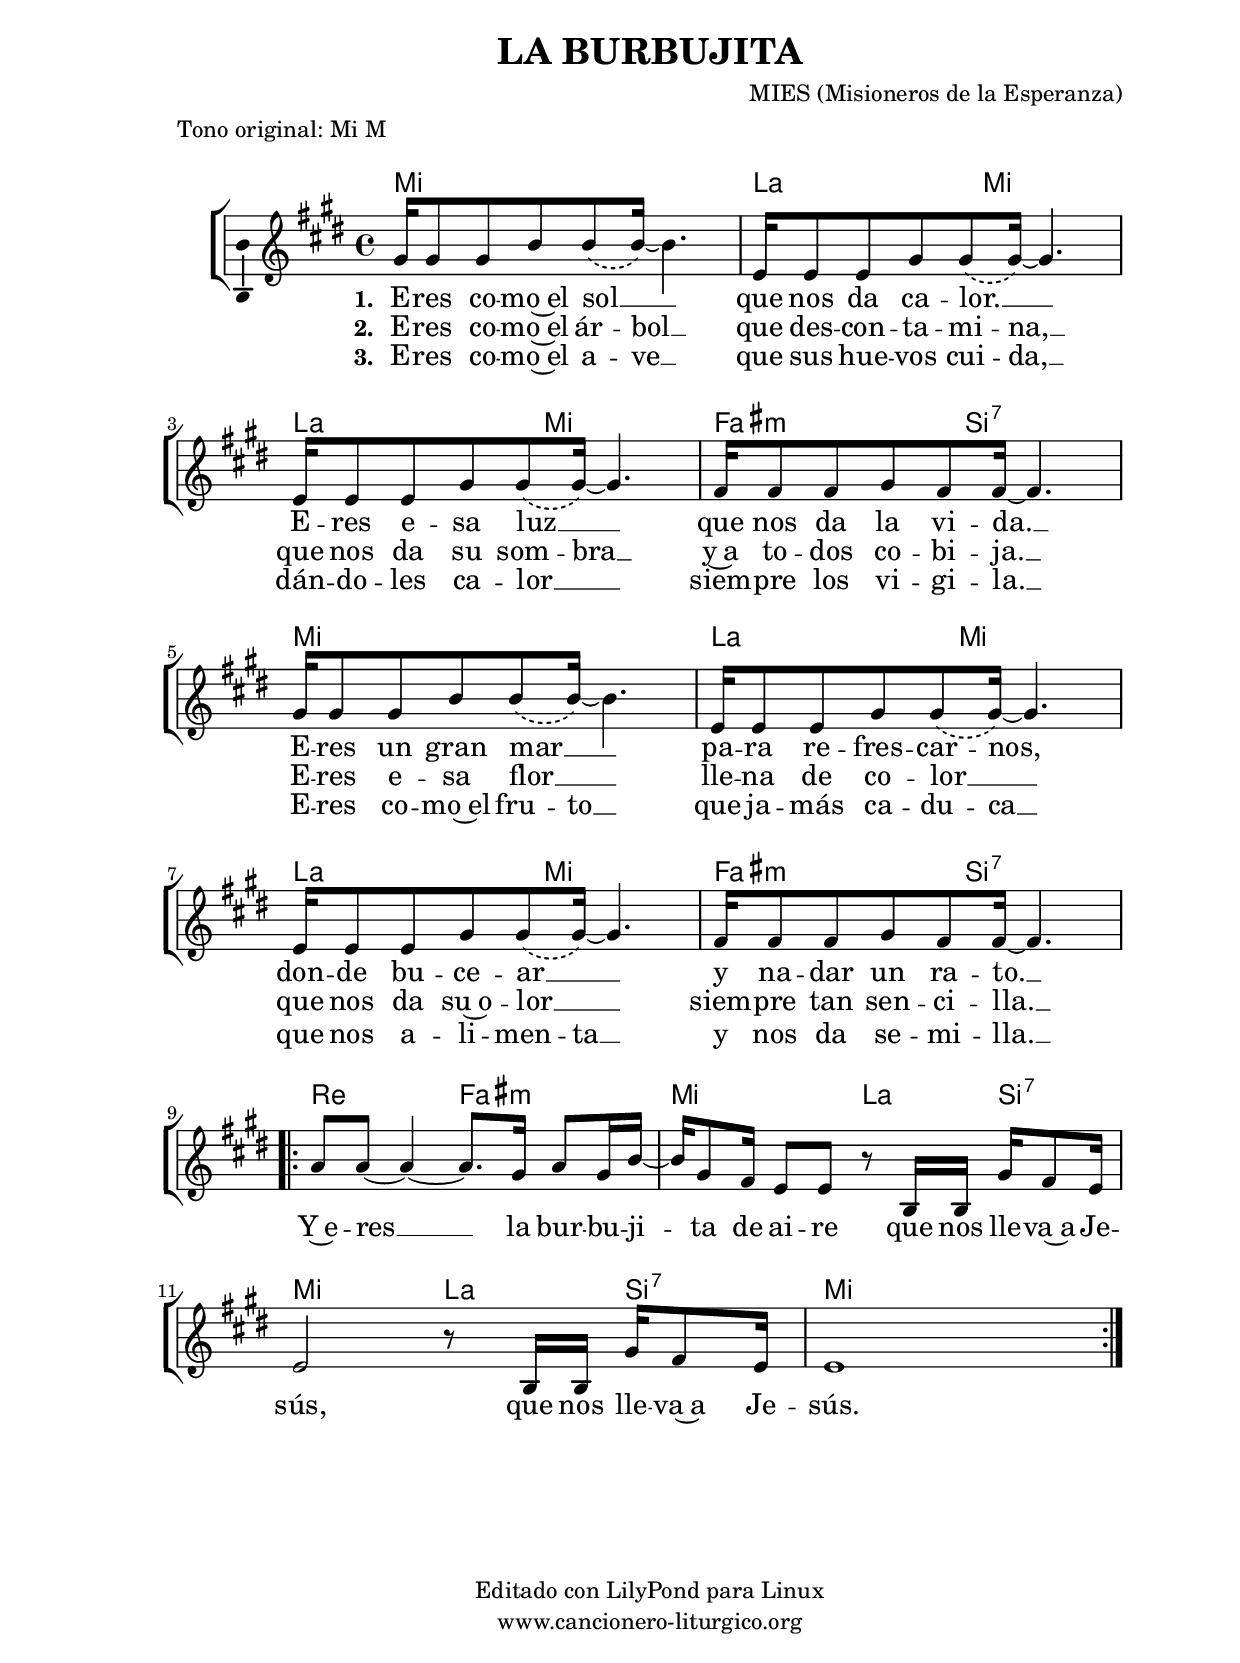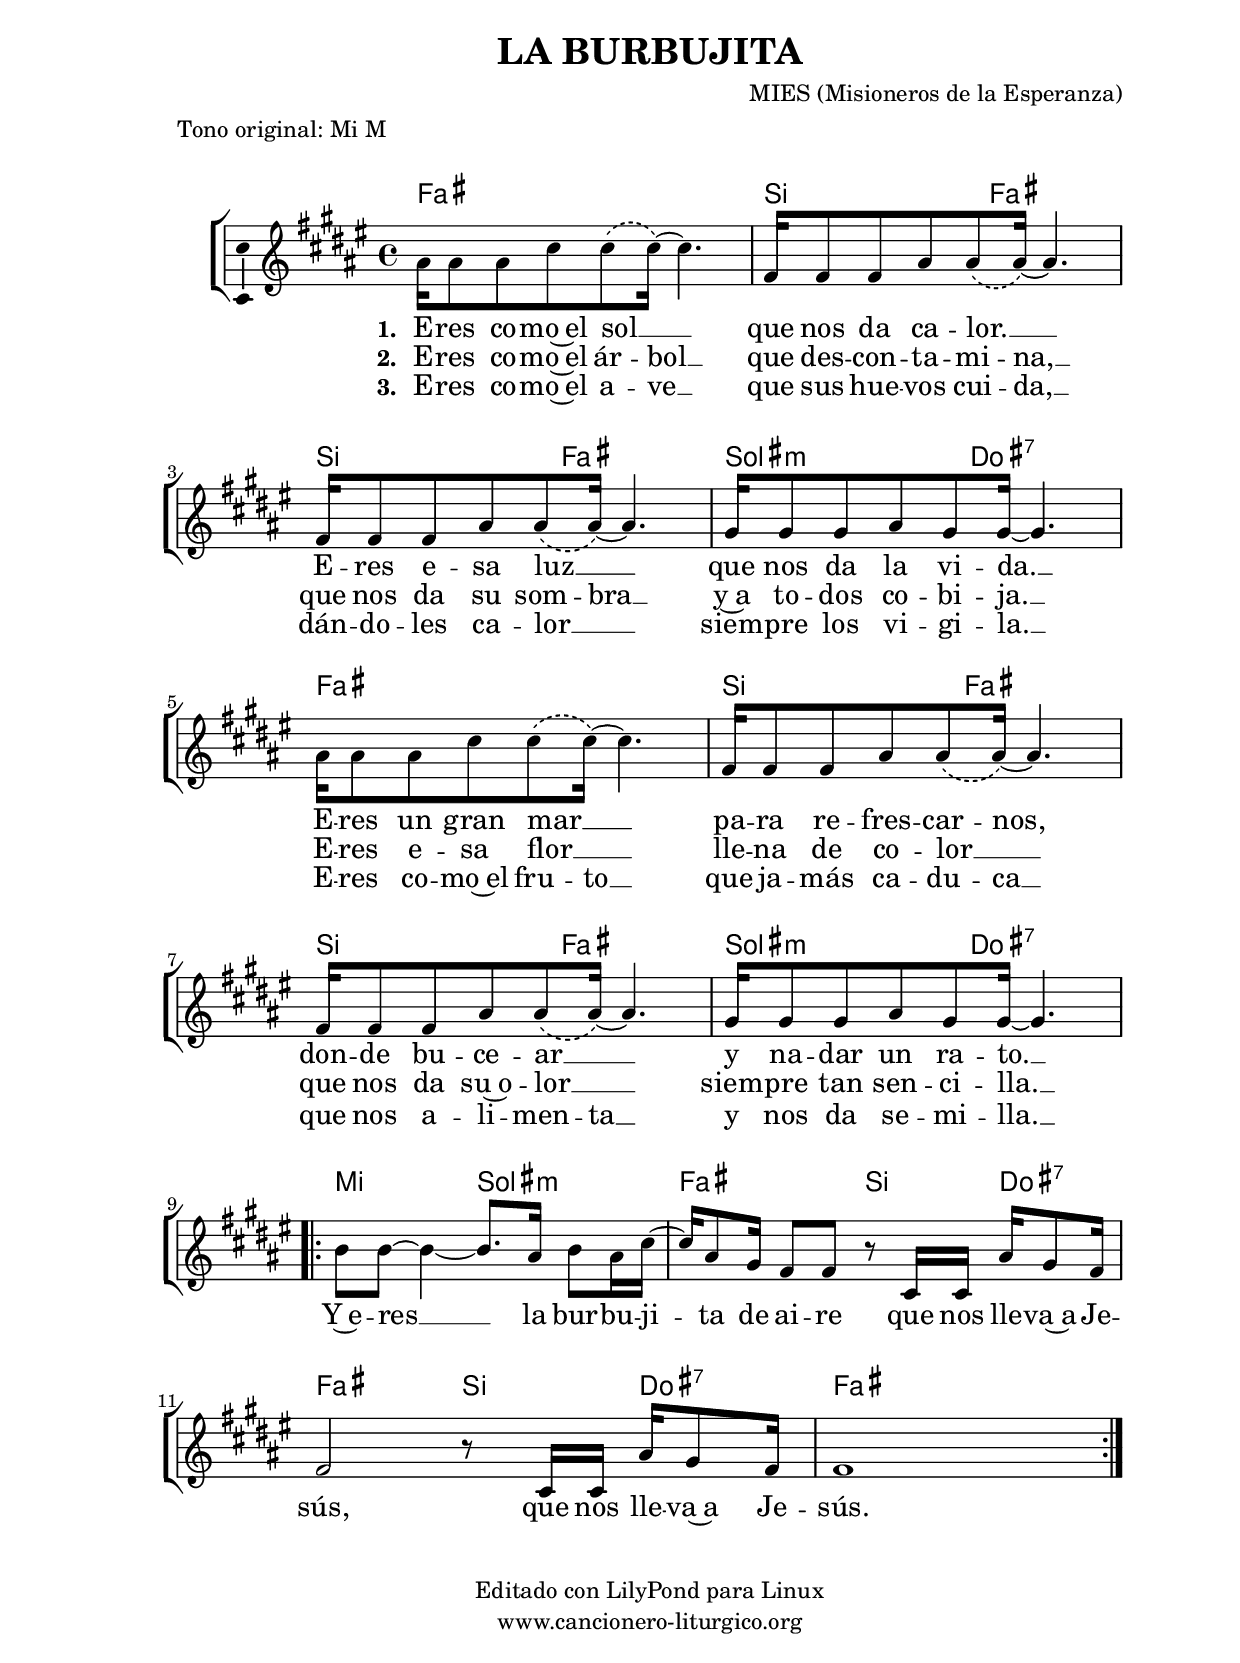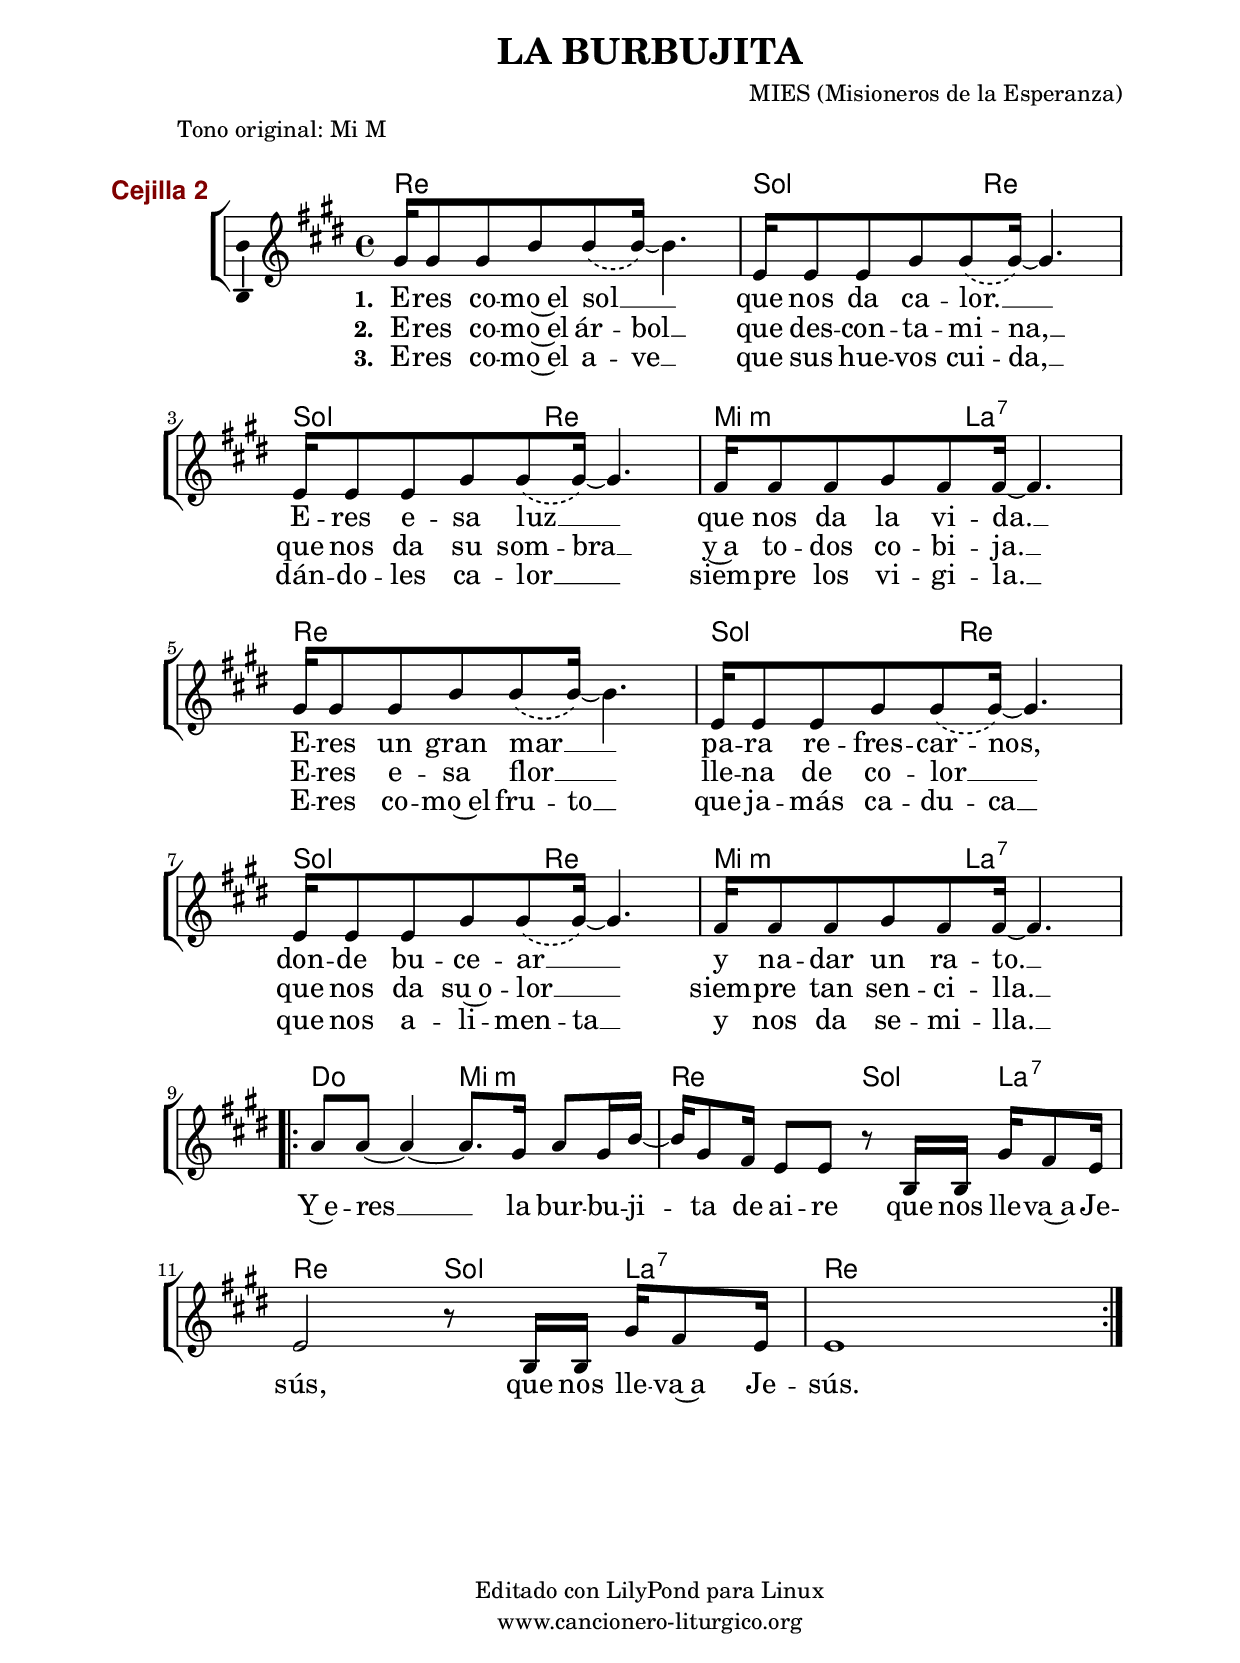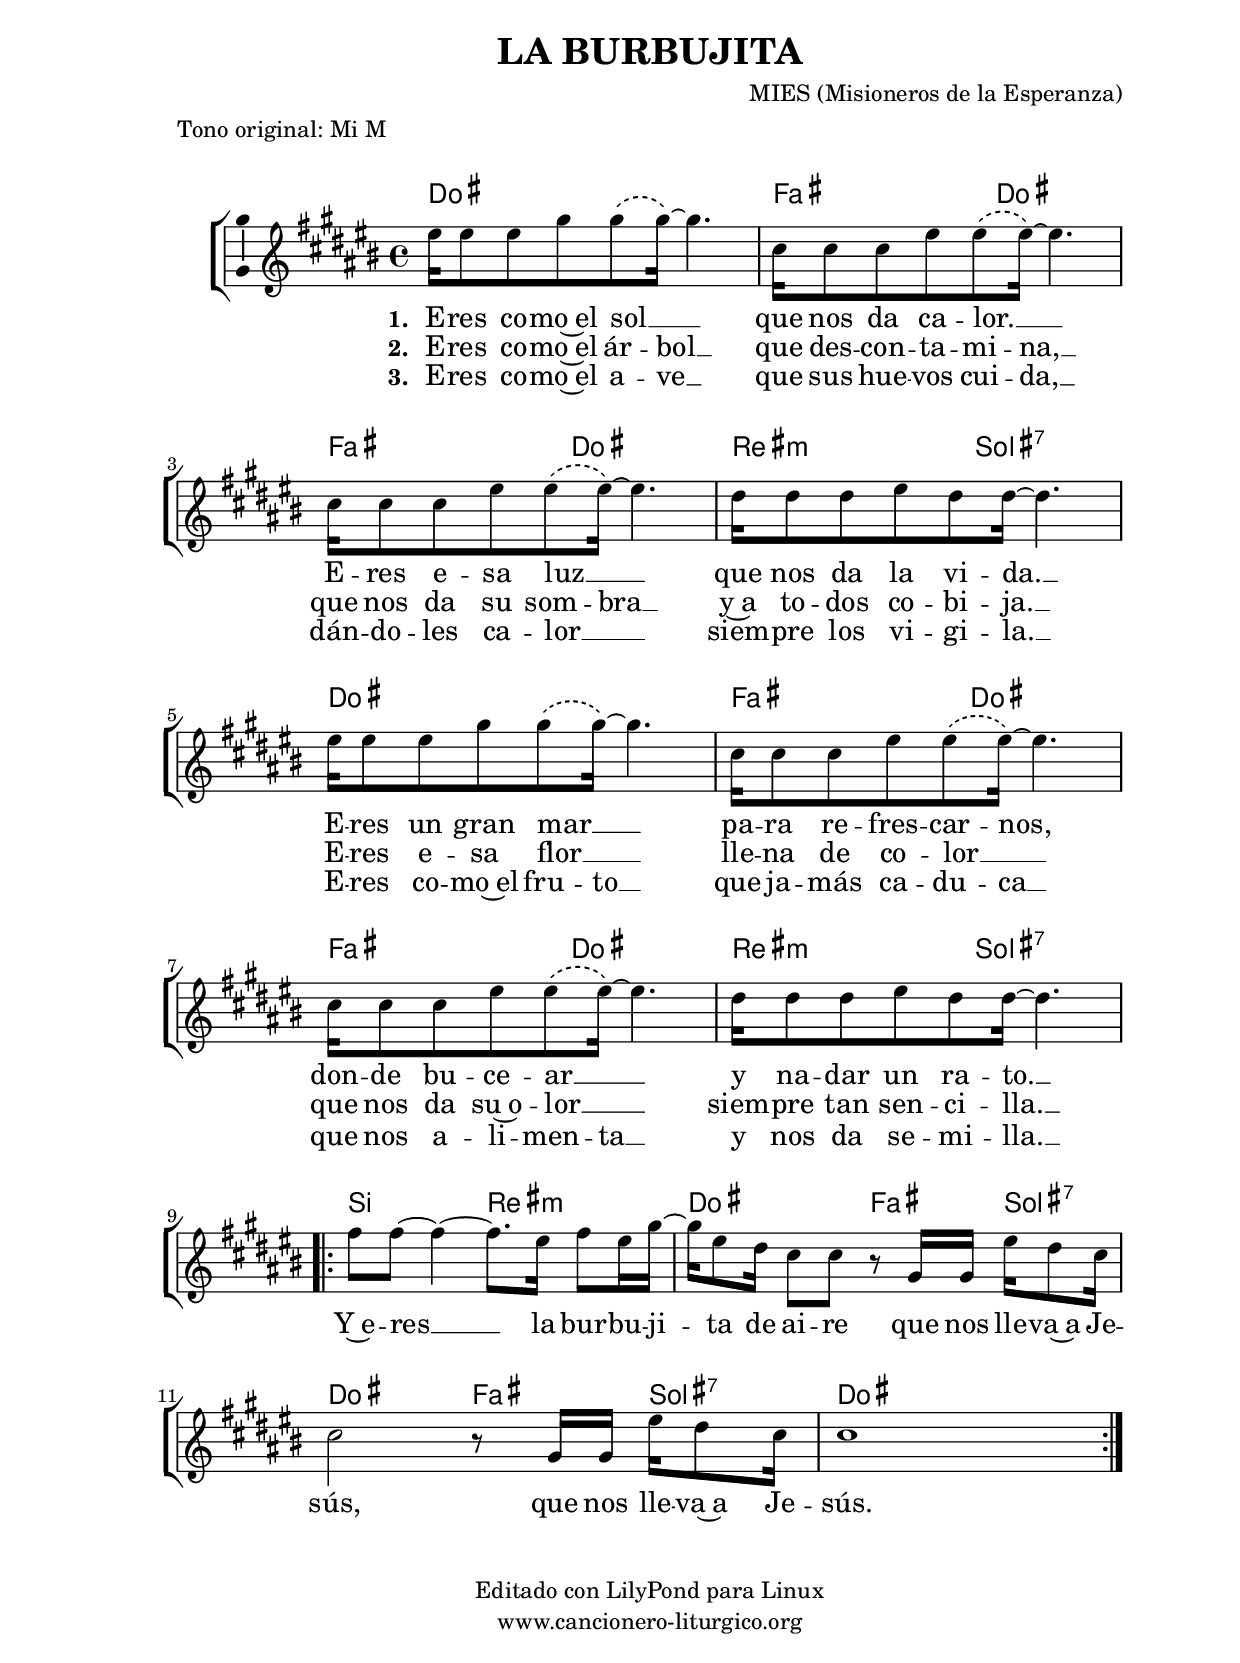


%versión de lilypond para la que se ha escrito esta partitura:
\version "2.16.0"

	%Tamaño papel
	#(set-default-paper-size "a4")
	%Tamaño partitura
	#(set-global-staff-size 20)
	%No responde al pulsar sobre una nota
	#(ly:set-option 'point-and-click #f)

%parámetros del encabezamiento:
\header {
	title = "LA BURBUJITA"
	subtitle = ""
%	composer = "Javier Gómez"
	composer = "MIES (Misioneros de la Esperanza)"
%https://www.facebook.com/MIES.Misioneros.de.la.Esperanza/videos/229928358235197/
	poet = ""
	meter = "Tono original: Mi M"
	arranger = ""
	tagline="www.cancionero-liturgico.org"
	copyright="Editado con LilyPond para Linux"
	tiempo = ""
	usos = ""
	letra = ""
	}

%parámetros asociados al papel:
\paper  {
	oddHeaderMarkup = \markup {\fill-line { \on-the-fly #not-first-page \fromproperty #'header:title \on-the-fly #not-first-page \fromproperty #'header:composer }}
	evenHeaderMarkup = \markup {\fill-line { \fromproperty #'header:composer \fromproperty #'header:title }}
	#(set-paper-size "a4")
	print-page-number = ##f
	first-page-number = 1
	print-first-page-number = ##f
%	head-separation = 3.0 \cm
	top-margin = 2.0 \cm
	bottom-margin = 0.5\cm
%%%	bottom-margin = -2.0\cm
	left-margin = 3.0 \cm
	line-width = 16.0 \cm 
	indent = 8\mm
	interscoreline = 2.\mm
	between-system-space = 15\mm
%	para que las partituras no llenen la hoja:
	ragged-bottom = ##t
%	idem para la última hoja:
	ragged-last-bottom = ##f
%	para que las partituras llenen el ancho del papel:
	ragged-last = ##f
	after-title-space = 2.5 \cm
%page-count=1
%system-count=4

	%Flexible Vertical Spacing
%	markup-markup-spacing =
%	#'((basic-distance . 15) (minimum-distance . 15) (padding . 3))
	markup-system-spacing =
	#'((basic-distance . 15) (minimum-distance . 15) (padding . 3))
	system-system-spacing =
	#'((basic-distance . 15) (minimum-distance . 15) (padding . 3))
	score-system-spacing =
	#'((basic-distance . 15) (minimum-distance . 15) (padding . 5))
%	top-system-spacing = % header
%	#'((basic-distance . 8) (minimum-distance . 0) (padding . 0))
%	top-markup-spacing =
%	#'((basic-distance . 20) (minimum-distance . 20) (padding . 0))
	last-bottom-spacing = % footer
	#'((basic-distance . 5) (minimum-distance . 5) (padding . 0))
%	score-markup-spacing =
%	#'((basic-distance . 16) (minimum-distance . 13) (padding . 0))

	}


%parámetros que afectan a toda la partitura:
global =  {
	%clave de sol (G):
	\clef G
	%armadura:
%	\transpose e d
	\key e \major
	\tempo 4=97
	\set Score.tempoHideNote = ##t
	}


acordes = {
	\italianChords
	\chordmode {
%	\transpose e d
{

e2 e a e a e fis:m b:7 e e a e a e fis:m b:7

\repeat volta 2 {
d2 fis:m e a4 b:7 e2 a4 b:7 e2 e
}

	}
	}
}


melodia = 
%	\transpose e d
{
	\relative c''{
	\time 4/4

\phrasingSlurDashed

gis16 gis8 gis b b \(b16\)~b4.
e,16 e8 e gis gis \(gis16\)~gis4.
e16 e8 e gis gis \(gis16\)~gis4.
fis16 fis8 fis gis fis fis16~fis4.

\break

gis16 gis8 gis b b \(b16\)~b4.
e,16 e8 e gis gis \(gis16\)~gis4.
e16 e8 e gis gis \(gis16\)~gis4.
fis16 fis8 fis gis fis fis16~fis4.

\break

\repeat volta 2 {
a8 a~a4~a8. gis16 a8 gis16 b~
b16 gis8 fis16 e8 e r8 b16 b gis' fis8 e16
e2 r8 b16 b gis' fis8 e16
e1
}

%\bar "|."
}
}



texto = \lyricmode {

\set stanza =#"1. "
E -- res co -- mo~el sol __ _
que nos da ca -- lor. __ _
E -- res e -- sa luz __ _
que nos da la vi -- da. __
E -- res un gran mar __ _
pa -- ra re -- fres -- car -- nos,
don -- de bu -- ce -- ar __ _
y na -- dar un ra -- to. __

Y~e -- res __
la bur -- bu -- ji -- ta de ai -- re
que nos lle -- va~a Je -- sús,
que nos lle -- va~a Je -- sús.

	}

textodos = \lyricmode {

\set stanza =#"2. " 
E -- res co -- mo~el ár -- bol __
que des -- con -- ta -- mi -- na, __
que nos da su som -- bra __
y~a to -- dos co -- bi -- ja. __
E -- res e -- sa flor __ _
lle -- na de co -- lor __ _
que nos da su~o -- lor __ _
siem -- pre tan sen -- ci -- lla. __

}

textotres = \lyricmode {

\set stanza =#"3. "
E -- res co -- mo~el a -- ve __
que sus hue -- vos cui -- da, __
dán -- do -- les ca -- lor __ _
siem -- pre los vi -- gi -- la. __
E -- res co -- mo~el fru -- to __
que ja -- más ca -- du -- ca __
que nos a -- li -- men -- ta __
y nos da se -- mi -- lla. __

}


acordesStaff = \context ChordNames = acordesStaff <<
	\set chordChanges = ##t
	\acordes
	>>


%%%%%%%%%%%%%%%%%%%%%%%%%%%%%%%%%%% CEJILLA %%%%%%%%%%%%%%%%%%%%%%%%%%%%%%%%%%%
acordescejilla = {
%%%	\override ChordNames.ChordName #'font-size = #-1
%%%	\override ChordNames.ChordName #'font-series = #'bold
	\transpose e d {
		\acordes
		}
	}

acordescejillaStaff = \context ChordNames = acordescejillaStaff <<
	\set Staff.instrumentName = \markup \with-color #darkred \larger \bold \sans "Cejilla 2"
	\set chordChanges = ##t
	\acordescejilla
	>>
%%%%%%%%%%%%%%%%%%%%%%%%%%%%%%%%%%% CEJILLA %%%%%%%%%%%%%%%%%%%%%%%%%%%%%%%%%%%


vozStaff = \context Voice = vozStaff
\with {\consists "Ambitus_engraver"}
<<
%	\set Staff.instrumentName = ""
%	\set Staff.shortInstrumentName = ""
%	\set Staff.midiInstrument = #"clarinet"
%	\set Staff.midiInstrument = #"cello"
%	\set Staff.midiInstrument = #"flute"
	\set Staff.midiInstrument = #"electric guitar (jazz)"
%	\set Staff.midiInstrument = #"english horn"
%	\set Staff.midiInstrument = #"violin"
%	\set Staff.midiInstrument = #"glockenspiel"
	\set Staff.midiMinimumVolume = #0.7
	\set Staff.midiMaximumVolume = #0.9
	\global
	\melodia
	>>

textoStaff = \context Lyrics = textoStaff <<
	\lyricsto vozStaff \texto
	>>

textodosStaff = \context Lyrics = textodosStaff <<
	\lyricsto vozStaff \textodos
	>>

textotresStaff = \context Lyrics = textotresStaff <<
	\lyricsto vozStaff \textotres
	>>


\book {
	\score {
		\context ChoirStaff {
			\override StaffGroup.SystemStartBracket #'collapse-height = #1
			\override Score.SystemStartBar #'collapse-height = #1
			<<
			\acordesStaff
			\vozStaff
			\textoStaff
			\textodosStaff
			\textotresStaff
			>>
			}
		\layout {
	    		\context {
				\Lyrics
				\override LyricText #'font-size = #2
				}
	   		 \context {
				\Score
				\override StaffSymbol #'staff-space = #(magstep +3)
				}
			}
		}
	\score {
		\unfoldRepeats
		\context ChoirStaff {
			<<
			\acordesStaff
			\vozStaff
			>>
			}
		\midi {
	  		\context {
	  			\Score
				tempoWholesPerMinute = #(ly:make-moment 70 4)
				}
			}
		}
	}


%Partitura para guitarra
#(define output-suffix "G")
\book {
	\score {
		\context ChoirStaff {
			\override StaffGroup.SystemStartBracket #'collapse-height = #1
			\override Score.SystemStartBar #'collapse-height = #1
			<<
			\acordescejillaStaff
			\vozStaff
			\textoStaff
			\textodosStaff
			\textotresStaff
			>>
			}
		\layout {
%%%%%%%%%%%%%%%%%%%%%%%%%%%%%%%%%%% CEJILLA %%%%%%%%%%%%%%%%%%%%%%%%%%%%%%%%%%%
			\context {
				\ChordNames \consists Instrument_name_engraver
				}
%%%%%%%%%%%%%%%%%%%%%%%%%%%%%%%%%%% CEJILLA %%%%%%%%%%%%%%%%%%%%%%%%%%%%%%%%%%%
	    		\context {
				\Lyrics
				\override LyricText #'font-size = #2
				}
	   		 \context {
				\Score
				\override StaffSymbol #'staff-space = #(magstep +3)
				}
			}
		}
	}


#(define output-suffix "C")
\book {
	\score {
		\context ChoirStaff {
			\override StaffGroup.SystemStartBracket #'collapse-height = #1
			\override Score.SystemStartBar #'collapse-height = #1
\transpose c d
			<<
			\acordesStaff
			\vozStaff
			\textoStaff
			\textodosStaff
			\textotresStaff
			>>
			}
		\layout {
	    		\context {
				\Lyrics
				\override LyricText #'font-size = #2
				}
	   		 \context {
				\Score
				\override StaffSymbol #'staff-space = #(magstep +3)
				}
			}
		}
	}


#(define output-suffix "S")
\book {
	\score {
		\context ChoirStaff {
			\override StaffGroup.SystemStartBracket #'collapse-height = #1
			\override Score.SystemStartBar #'collapse-height = #1
\transpose c a
			<<
			\acordesStaff
			\vozStaff
			\textoStaff
			\textodosStaff
			\textotresStaff
			>>
			}
		\layout {
	    		\context {
				\Lyrics
				\override LyricText #'font-size = #2
				}
	   		 \context {
				\Score
				\override StaffSymbol #'staff-space = #(magstep +3)
				}
			}
		}
	}


